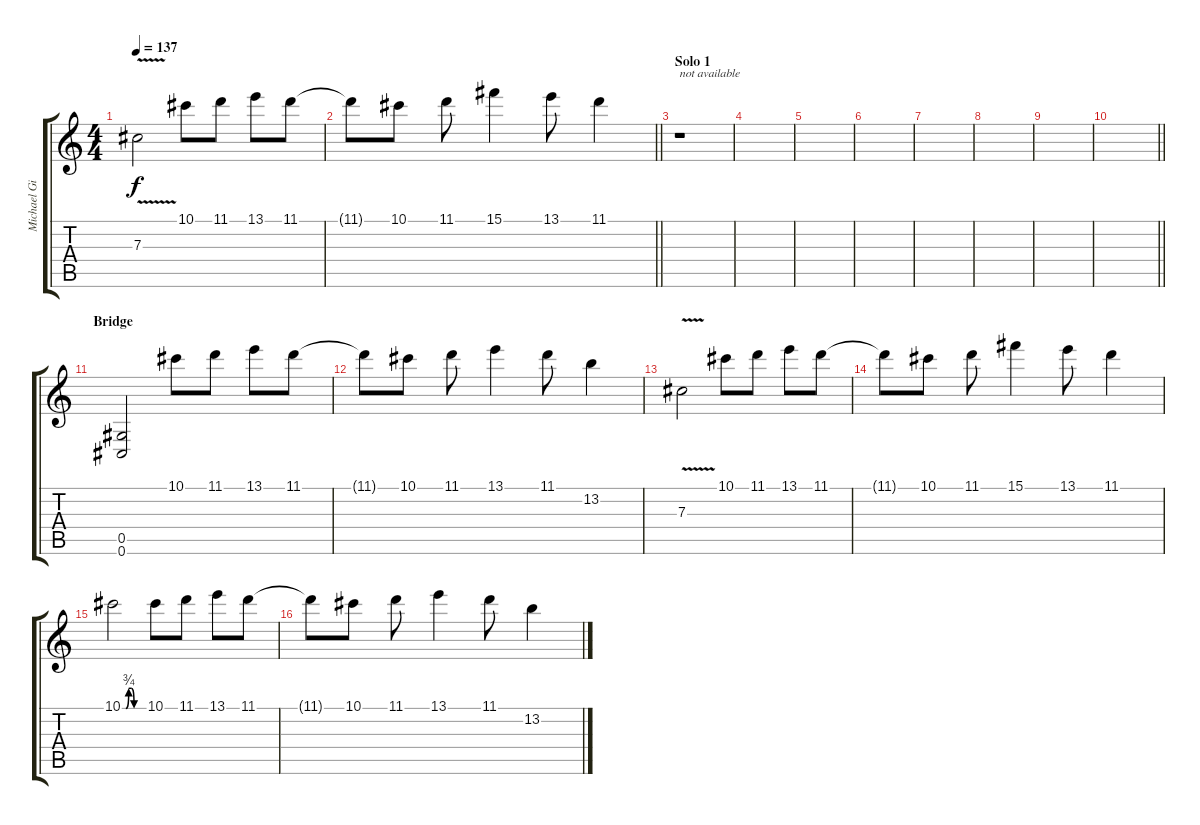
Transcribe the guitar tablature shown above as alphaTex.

\track ("Michael Gilbert" "Michael Gi") {instrument distortionguitar}
\staff {score tabs}
\tuning (Eb4 Bb3 Gb3 Db3 Ab2 Db2) {hide}
\ts (4 4)
\tempo 137
\clef g2
\ks c
7.3{v}.2{dy f} 10.1.8 11.1.8 13.1.8 11.1.8 |
\barLineRight lightlight
11.1{t}.8 10.1.8 11.1.8 15.1.4 13.1.8 11.1.4 |
\section ("" "Solo 1")
r.1{txt "not available"} |
|
|
|
|
|
|
\barLineRight lightlight
|
\section ("" "Bridge")
(0.5 0.6).2 10.1.8 11.1.8 13.1.8 11.1.8 |
11.1{t}.8 10.1.8 11.1.8 13.1.4 11.1.8 13.2.4 |
7.3{v}.2 10.1.8 11.1.8 13.1.8 11.1.8 |
11.1{t}.8 10.1.8 11.1.8 15.1.4 13.1.8 11.1.4 |
10.1{be (custom 0 0 10 0 18 3 25 3 33 0 60 0)}.2 10.1.8 11.1.8 13.1.8 11.1.8 |
11.1{t}.8 10.1.8 11.1.8 13.1.4 11.1.8 13.2.4
